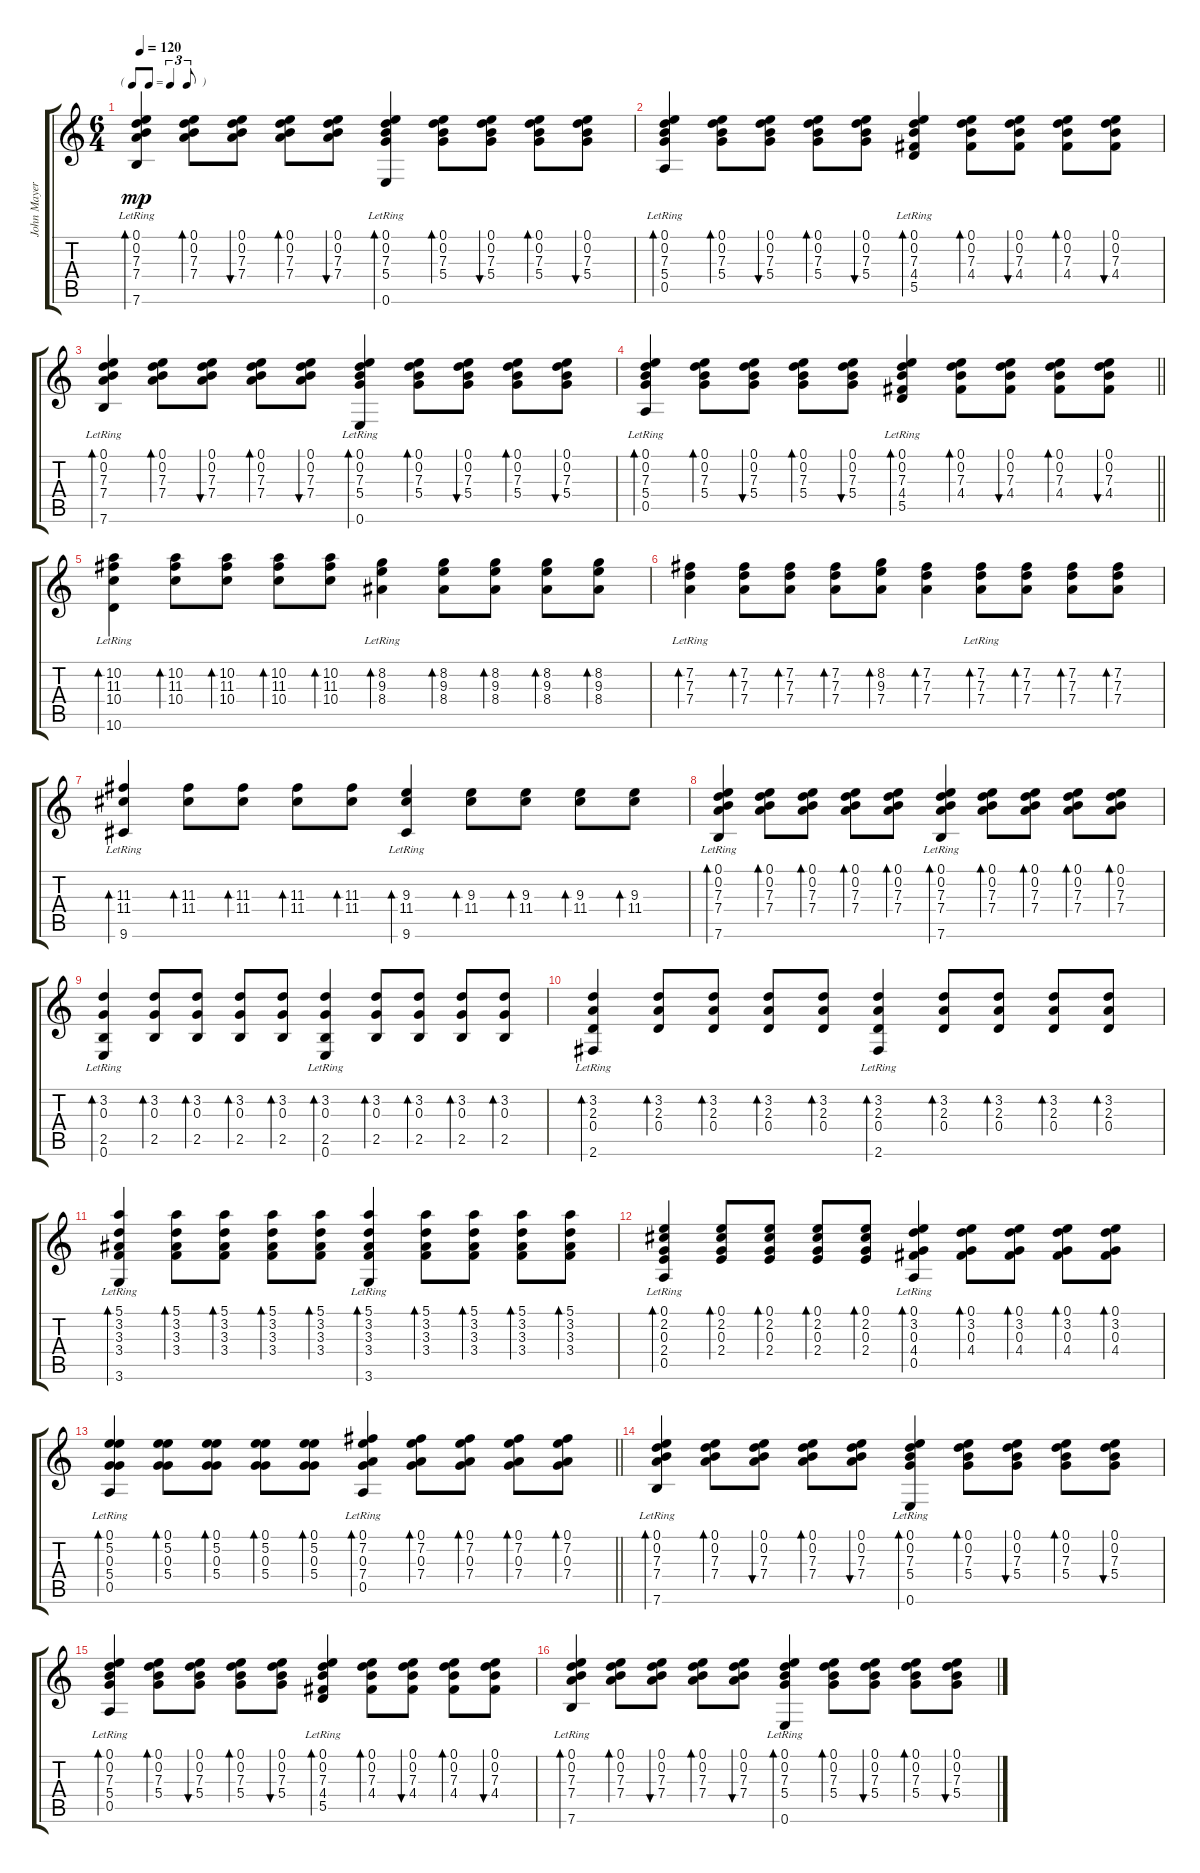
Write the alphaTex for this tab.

\track ("John Mayer" "John Mayer") {instrument acousticguitarsteel}
\staff {score tabs}
\tuning (E4 B3 G3 D3 A2 E2) {hide}
\ts (6 4)
\tf triplet8th
\tempo 120
\clef g2
\ks c
(0.1 0.2 7.3 7.4 7.6{lr}).4{bd 60 dy mp} (0.1 0.2 7.3 7.4).8{bd 60} (0.1 0.2 7.3 7.4).8{bu 60} (0.1 0.2 7.3 7.4).8{bd 60} (0.1 0.2 7.3 7.4).8{bu 60} (0.1 0.2 7.3 5.4 0.6{lr}).4{bd 60} (0.1 0.2 7.3 5.4).8{bd 60} (0.1 0.2 7.3 5.4).8{bu 60} (0.1 0.2 7.3 5.4).8{bd 60} (0.1 0.2 7.3 5.4).8{bu 60} |
(0.1 0.2 7.3 5.4 0.5{lr}).4{bd 60} (0.1 0.2 7.3 5.4).8{bd 60} (0.1 0.2 7.3 5.4).8{bu 60} (0.1 0.2 7.3 5.4).8{bd 60} (0.1 0.2 7.3 5.4).8{bu 60} (0.1 0.2 7.3 4.4 5.5{lr}).4{bd 60} (0.1 0.2 7.3 4.4).8{bd 60} (0.1 0.2 7.3 4.4).8{bu 60} (0.1 0.2 7.3 4.4).8{bd 60} (0.1 0.2 7.3 4.4).8{bu 60} |
(0.1 0.2 7.3 7.4 7.6{lr}).4{bd 60} (0.1 0.2 7.3 7.4).8{bd 60} (0.1 0.2 7.3 7.4).8{bu 60} (0.1 0.2 7.3 7.4).8{bd 60} (0.1 0.2 7.3 7.4).8{bu 60} (0.1 0.2 7.3 5.4 0.6{lr}).4{bd 60} (0.1 0.2 7.3 5.4).8{bd 60} (0.1 0.2 7.3 5.4).8{bu 60} (0.1 0.2 7.3 5.4).8{bd 60} (0.1 0.2 7.3 5.4).8{bu 60} |
\barLineRight lightlight
(0.1 0.2 7.3 5.4 0.5{lr}).4{bd 60} (0.1 0.2 7.3 5.4).8{bd 60} (0.1 0.2 7.3 5.4).8{bu 60} (0.1 0.2 7.3 5.4).8{bd 60} (0.1 0.2 7.3 5.4).8{bu 60} (0.1 0.2 7.3 4.4 5.5{lr}).4{bd 60} (0.1 0.2 7.3 4.4).8{bd 60} (0.1 0.2 7.3 4.4).8{bu 60} (0.1 0.2 7.3 4.4).8{bd 60} (0.1 0.2 7.3 4.4).8{bu 60} |
(10.2 11.3 10.4 10.6{lr}).4{bd 60} (10.2 11.3 10.4).8{bd 60} (10.2 11.3 10.4).8{bd 60} (10.2 11.3 10.4).8{bd 60} (10.2 11.3 10.4).8{bd 60} (8.2 9.3 8.4{lr}).4{bd 60} (8.2 9.3 8.4).8{bd 60} (8.2 9.3 8.4).8{bd 60} (8.2 9.3 8.4).8{bd 60} (8.2 9.3 8.4).8{bd 60} |
(7.2 7.3 7.4{lr}).4{bd 60} (7.2 7.3 7.4).8{bd 60} (7.2 7.3 7.4).8{bd 60} (7.2 7.3 7.4).8{bd 60} (8.2 9.3 7.4).8{bd 60} (7.2 7.3 7.4).4{bd 60} (7.2 7.3 7.4{lr}).8{bd 60} (7.2 7.3 7.4).8{bd 60} (7.2 7.3 7.4).8{bd 60} (7.2 7.3 7.4).8{bd 60} |
(11.3 11.4 9.6{lr}).4{bd 60} (11.3 11.4).8{bd 60} (11.3 11.4).8{bd 60} (11.3 11.4).8{bd 60} (11.3 11.4).8{bd 60} (9.3 11.4 9.6{lr}).4{bd 60} (9.3 11.4).8{bd 60} (9.3 11.4).8{bd 60} (9.3 11.4).8{bd 60} (9.3 11.4).8{bd 60} |
(0.1 0.2 7.3 7.4 7.6{lr}).4{bd 60} (0.1 0.2 7.3 7.4).8{bd 60} (0.1 0.2 7.3 7.4).8{bd 60} (0.1 0.2 7.3 7.4).8{bd 60} (0.1 0.2 7.3 7.4).8{bd 60} (0.1 0.2 7.3 7.4 7.6{lr}).4{bd 60} (0.1 0.2 7.3 7.4).8{bd 60} (0.1 0.2 7.3 7.4).8{bd 60} (0.1 0.2 7.3 7.4).8{bd 60} (0.1 0.2 7.3 7.4).8{bd 60} |
(3.2 0.3 2.5 0.6{lr}).4{bd 60} (3.2 0.3 2.5).8{bd 60} (3.2 0.3 2.5).8{bd 60} (3.2 0.3 2.5).8{bd 60} (3.2 0.3 2.5).8{bd 60} (3.2 0.3 2.5 0.6{lr}).4{bd 60} (3.2 0.3 2.5).8{bd 60} (3.2 0.3 2.5).8{bd 60} (3.2 0.3 2.5).8{bd 60} (3.2 0.3 2.5).8{bd 60} |
(3.2 2.3 0.4 2.6{lr}).4{bd 60} (3.2 2.3 0.4).8{bd 60} (3.2 2.3 0.4).8{bd 60} (3.2 2.3 0.4).8{bd 60} (3.2 2.3 0.4).8{bd 60} (3.2 2.3 0.4 2.6{lr}).4{bd 60} (3.2 2.3 0.4).8{bd 60} (3.2 2.3 0.4).8{bd 60} (3.2 2.3 0.4).8{bd 60} (3.2 2.3 0.4).8{bd 60} |
(5.1 3.2 3.3 3.4 3.6{lr}).4{bd 60} (5.1 3.2 3.3 3.4).8{bd 60} (5.1 3.2 3.3 3.4).8{bd 60} (5.1 3.2 3.3 3.4).8{bd 60} (5.1 3.2 3.3 3.4).8{bd 60} (5.1 3.2 3.3 3.4 3.6{lr}).4{bd 60} (5.1 3.2 3.3 3.4).8{bd 60} (5.1 3.2 3.3 3.4).8{bd 60} (5.1 3.2 3.3 3.4).8{bd 60} (5.1 3.2 3.3 3.4).8{bd 60} |
(0.1 2.2 0.3 2.4 0.5{lr}).4{bd 60} (0.1 2.2 0.3 2.4).8{bd 60} (0.1 2.2 0.3 2.4).8{bd 60} (0.1 2.2 0.3 2.4).8{bd 60} (0.1 2.2 0.3 2.4).8{bd 60} (0.1 3.2 0.3 4.4 0.5{lr}).4{bd 60} (0.1 3.2 0.3 4.4).8{bd 60} (0.1 3.2 0.3 4.4).8{bd 60} (0.1 3.2 0.3 4.4).8{bd 60} (0.1 3.2 0.3 4.4).8{bd 60} |
\barLineRight lightlight
(0.1 5.2 0.3 5.4 0.5{lr}).4{bd 60} (0.1 5.2 0.3 5.4).8{bd 60} (0.1 5.2 0.3 5.4).8{bd 60} (0.1 5.2 0.3 5.4).8{bd 60} (0.1 5.2 0.3 5.4).8{bd 60} (0.1 7.2 0.3 7.4 0.5{lr}).4{bd 60} (0.1 7.2 0.3 7.4).8{bd 60} (0.1 7.2 0.3 7.4).8{bd 60} (0.1 7.2 0.3 7.4).8{bd 60} (0.1 7.2 0.3 7.4).8{bd 60} |
(0.1 0.2 7.3 7.4 7.6{lr}).4{bd 60} (0.1 0.2 7.3 7.4).8{bd 60} (0.1 0.2 7.3 7.4).8{bu 60} (0.1 0.2 7.3 7.4).8{bd 60} (0.1 0.2 7.3 7.4).8{bu 60} (0.1 0.2 7.3 5.4 0.6{lr}).4{bd 60} (0.1 0.2 7.3 5.4).8{bd 60} (0.1 0.2 7.3 5.4).8{bu 60} (0.1 0.2 7.3 5.4).8{bd 60} (0.1 0.2 7.3 5.4).8{bu 60} |
(0.1 0.2 7.3 5.4 0.5{lr}).4{bd 60} (0.1 0.2 7.3 5.4).8{bd 60} (0.1 0.2 7.3 5.4).8{bu 60} (0.1 0.2 7.3 5.4).8{bd 60} (0.1 0.2 7.3 5.4).8{bu 60} (0.1 0.2 7.3 4.4 5.5{lr}).4{bd 60} (0.1 0.2 7.3 4.4).8{bd 60} (0.1 0.2 7.3 4.4).8{bu 60} (0.1 0.2 7.3 4.4).8{bd 60} (0.1 0.2 7.3 4.4).8{bu 60} |
(0.1 0.2 7.3 7.4 7.6{lr}).4{bd 60} (0.1 0.2 7.3 7.4).8{bd 60} (0.1 0.2 7.3 7.4).8{bu 60} (0.1 0.2 7.3 7.4).8{bd 60} (0.1 0.2 7.3 7.4).8{bu 60} (0.1 0.2 7.3 5.4 0.6{lr}).4{bd 60} (0.1 0.2 7.3 5.4).8{bd 60} (0.1 0.2 7.3 5.4).8{bu 60} (0.1 0.2 7.3 5.4).8{bd 60} (0.1 0.2 7.3 5.4).8{bu 60}
